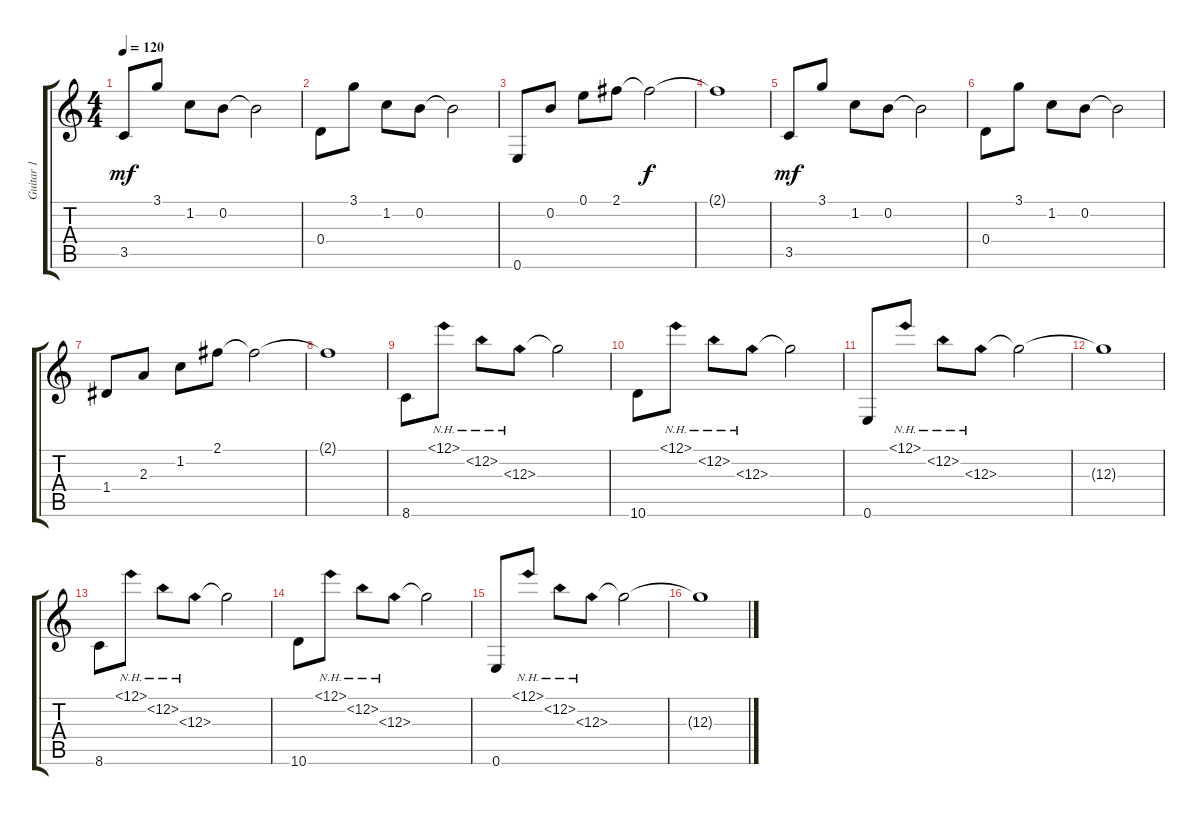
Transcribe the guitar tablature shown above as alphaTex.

\track ("Guitar 1" "Guitar 1") {instrument acousticguitarnylon}
\staff {score tabs}
\tuning (E4 B3 G3 D3 A2 E2) {hide}
\ts (4 4)
\tempo 120
\clef g2
\ks c
3.5.8{dy mf} 3.1.8 1.2.8 0.2.8 0.2{t}.2 |
0.4.8 3.1.8 1.2.8 0.2.8 0.2{t}.2 |
0.6.8 0.2.8 0.1.8 2.1.8 2.1{t}.2{dy f} |
2.1{t}.1 |
3.5.8{dy mf} 3.1.8 1.2.8 0.2.8 0.2{t}.2 |
0.4.8 3.1.8 1.2.8 0.2.8 0.2{t}.2 |
1.4.8 2.3.8 1.2.8 2.1.8 2.1{t}.2 |
2.1{t}.1 |
8.6.8 12.1{nh}.8 12.2{nh}.8 12.3{nh}.8 12.3{t}.2 |
10.6.8 12.1{nh}.8 12.2{nh}.8 12.3{nh}.8 12.3{t}.2 |
0.6.8 12.1{nh}.8 12.2{nh}.8 12.3{nh}.8 12.3{t}.2 |
12.3{t}.1 |
8.6.8 12.1{nh}.8 12.2{nh}.8 12.3{nh}.8 12.3{t}.2 |
10.6.8 12.1{nh}.8 12.2{nh}.8 12.3{nh}.8 12.3{t}.2 |
0.6.8 12.1{nh}.8 12.2{nh}.8 12.3{nh}.8 12.3{t}.2 |
12.3{t}.1
